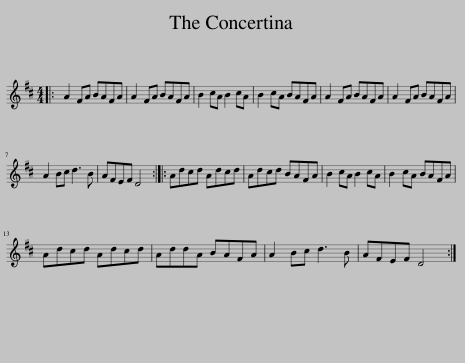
X:1
L:1/8
M:4/4
I:linebreak $
K:D
V:1 treble
V:1
|: A2 FA BAFA | A2 FA BAFA | B2 cA B2 cA | B2 cA BAFA | A2 FA BAFA | %5
 A2 FA BAFA |$ A2 Bc d3 B | AFEF D4 :: Adcd Adcd | Adcd BAFA | %10
 B2 cA B2 cA | B2 cA BAFA |$ Adcd Adcd | AddA BAFA | A2 Bc d3 B | %15
 AFEF D4 :| %16
